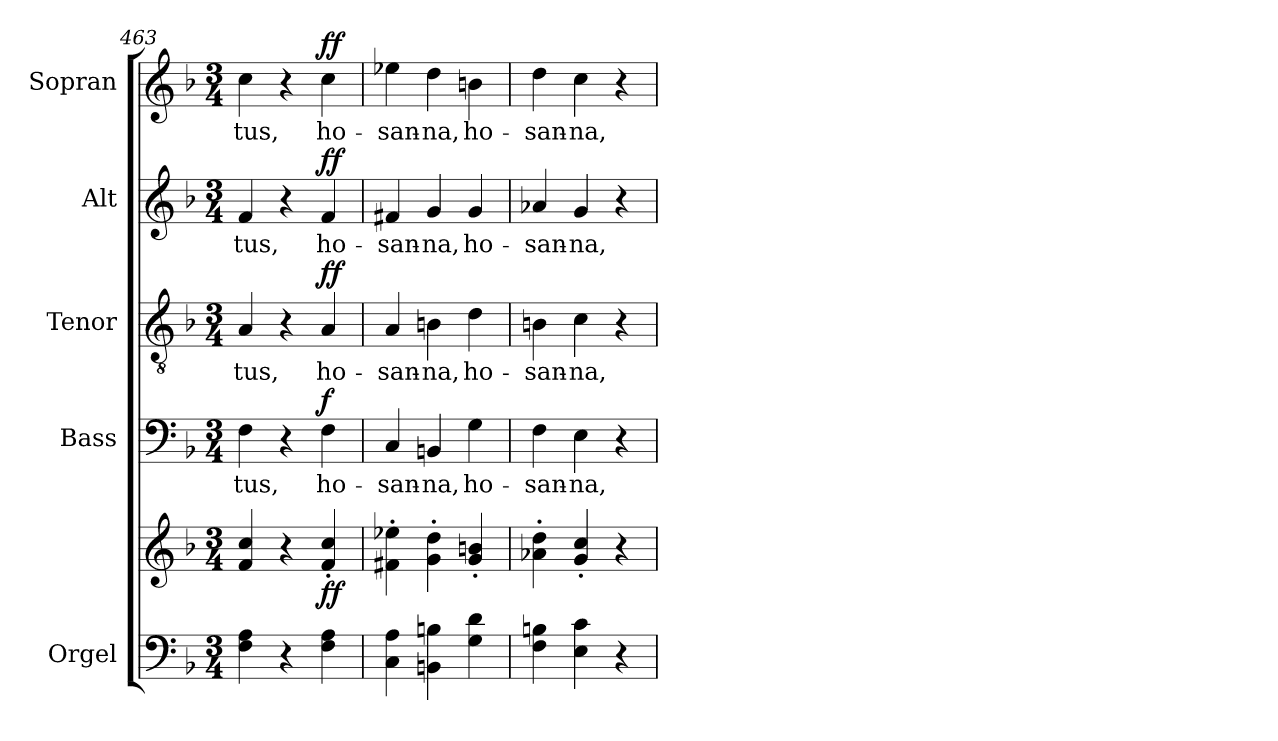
**kern	**kern	**dynam	**kern	**text	**dynam	**kern	**text	**dynam	**kern	**text	**dynam	**kern	**text	**dynam
*part5	*part5	*part5	*part4	*part4	*part4	*part3	*part3	*part3	*part2	*part2	*part2	*part1	*part1	*part1
*staff6	*staff5	*staff5/6	*staff4	*staff4	*staff4	*staff3	*staff3	*staff3	*staff2	*staff2	*staff2	*staff1	*staff1	*staff1
*I"Orgel	*	*	*I"Bass	*	*	*I"Tenor	*	*	*I"Alt	*	*	*I"Sopran	*	*
*I'Org.	*	*	*I'B.	*	*	*I'T.	*	*	*I'A.	*	*	*I'S.	*	*
*clefF4	*clefG2	*	*clefF4	*	*	*clefGv2	*	*	*clefG2	*	*	*clefG2	*	*
*k[b-]	*k[b-]	*	*k[b-]	*	*	*k[b-]	*	*	*k[b-]	*	*	*k[b-]	*	*
*F:	*F:	*	*F:	*	*	*F:	*	*	*F:	*	*	*F:	*	*
*M3/4	*M3/4	*	*M3/4	*	*	*M3/4	*	*	*M3/4	*	*	*M3/4	*	*
=463	=463	=463	=463	=463	=463	=463	=463	=463	=463	=463	=463	=463	=463	=463
!	!	!	!	!LO:LY:b	!	!	!LO:LY:b	!	!	!LO:LY:b	!	!	!LO:LY:b	!
4F\ 4A\	4f/ 4cc/	.	4F\	-tus,	.	4A/	-tus,	.	4f/	-tus,	.	4cc\	-tus,	.
4r	4r	.	4r	.	.	4r	.	.	4r	.	.	4r	.	.
!	!	!LO:DY:b	!	!LO:LY:b	!LO:DY:a	!	!LO:LY:b	!LO:DY:a	!	!LO:LY:b	!LO:DY:a	!	!LO:LY:b	!LO:DY:a
4F\ 4A\	4f/'< 4cc/'<	ff	4F\	ho-	f	4A/	ho-	ff	4f/	ho-	ff	4cc\	ho-	ff
=464	=464	=464	=464	=464	=464	=464	=464	=464	=464	=464	=464	=464	=464	=464
!	!	!	!	!LO:LY:b	!	!	!LO:LY:b	!	!	!LO:LY:b	!	!	!LO:LY:b	!
4C\ 4A\	4f#X\'> 4ee-X\'>	.	4C/	-san-	.	4A/	-san-	.	4f#X/	-san-	.	4ee-X\	-san-	.
!	!	!	!	!LO:LY:b	!	!	!LO:LY:b	!	!	!LO:LY:b	!	!	!LO:LY:b	!
4BBn\ 4Bn\	4g\'> 4dd\'>	.	4BBn/	-na,	.	4Bn\	-na,	.	4g/	-na,	.	4dd\	-na,	.
!	!	!	!	!LO:LY:b	!	!	!LO:LY:b	!	!	!LO:LY:b	!	!	!LO:LY:b	!
4G\ 4d\	4g/'< 4bn/'<	.	4G\	ho-	.	4d\	ho-	.	4g/	ho-	.	4bn\	ho-	.
=465	=465	=465	=465	=465	=465	=465	=465	=465	=465	=465	=465	=465	=465	=465
!	!	!	!	!LO:LY:b	!	!	!LO:LY:b	!	!	!LO:LY:b	!	!	!LO:LY:b	!
4F\ 4Bn\	4a-X\'> 4dd\'>	.	4F\	-san-	.	4Bn\	-san-	.	4a-X/	-san-	.	4dd\	-san-	.
!	!	!	!	!LO:LY:b	!	!	!LO:LY:b	!	!	!LO:LY:b	!	!	!LO:LY:b	!
4E\ 4c\	4g/'< 4cc/'<	.	4E\	-na,	.	4c\	-na,	.	4g/	-na,	.	4cc\	-na,	.
4r	4r	.	4r	.	.	4r	.	.	4r	.	.	4r	.	.
=	=	=	=	=	=	=	=	=	=	=	=	=	=	=
*-	*-	*-	*-	*-	*-	*-	*-	*-	*-	*-	*-	*-	*-	*-
